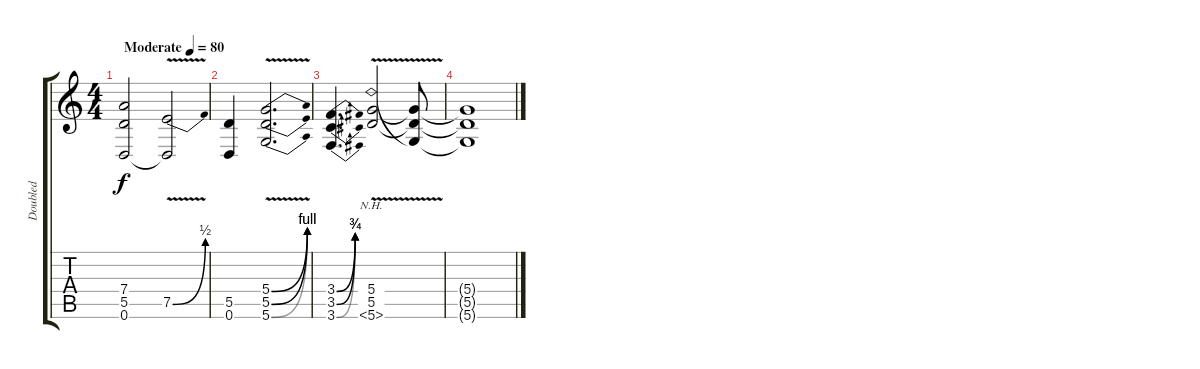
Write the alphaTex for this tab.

\track ("Doubled" "Doubled") {instrument electricguitarclean}
\staff {score tabs}
\tuning (E4 B3 G3 D3 A2 D2) {hide}
\ts (4 4)
\tempo (80 "Moderate")
\clef g2
\ks c
(7.4 5.5 0.6).2{dy f instrument electricguitarclean} (7.5{be (bend 0 0 60 2) v} 0.6{t}).2 |
(5.5 0.6).4 (5.4{be (bend 0 0 60 4) v} 5.5{be (bend 0 0 60 4) v} 5.6{be (bend 0 0 60 4) v}).2{d} |
(3.4{be (bend 0 0 60 3)} 3.5{be (bend 0 0 60 3)} 3.6{be (bend 0 0 60 3)}).4{d} (5.4{v} 5.5{v} 5.6{nh v}).2 (5.4{t} 5.5{t} 5.6{t}).8 |
(5.4{t} 5.5{t} 5.6{t}).1
